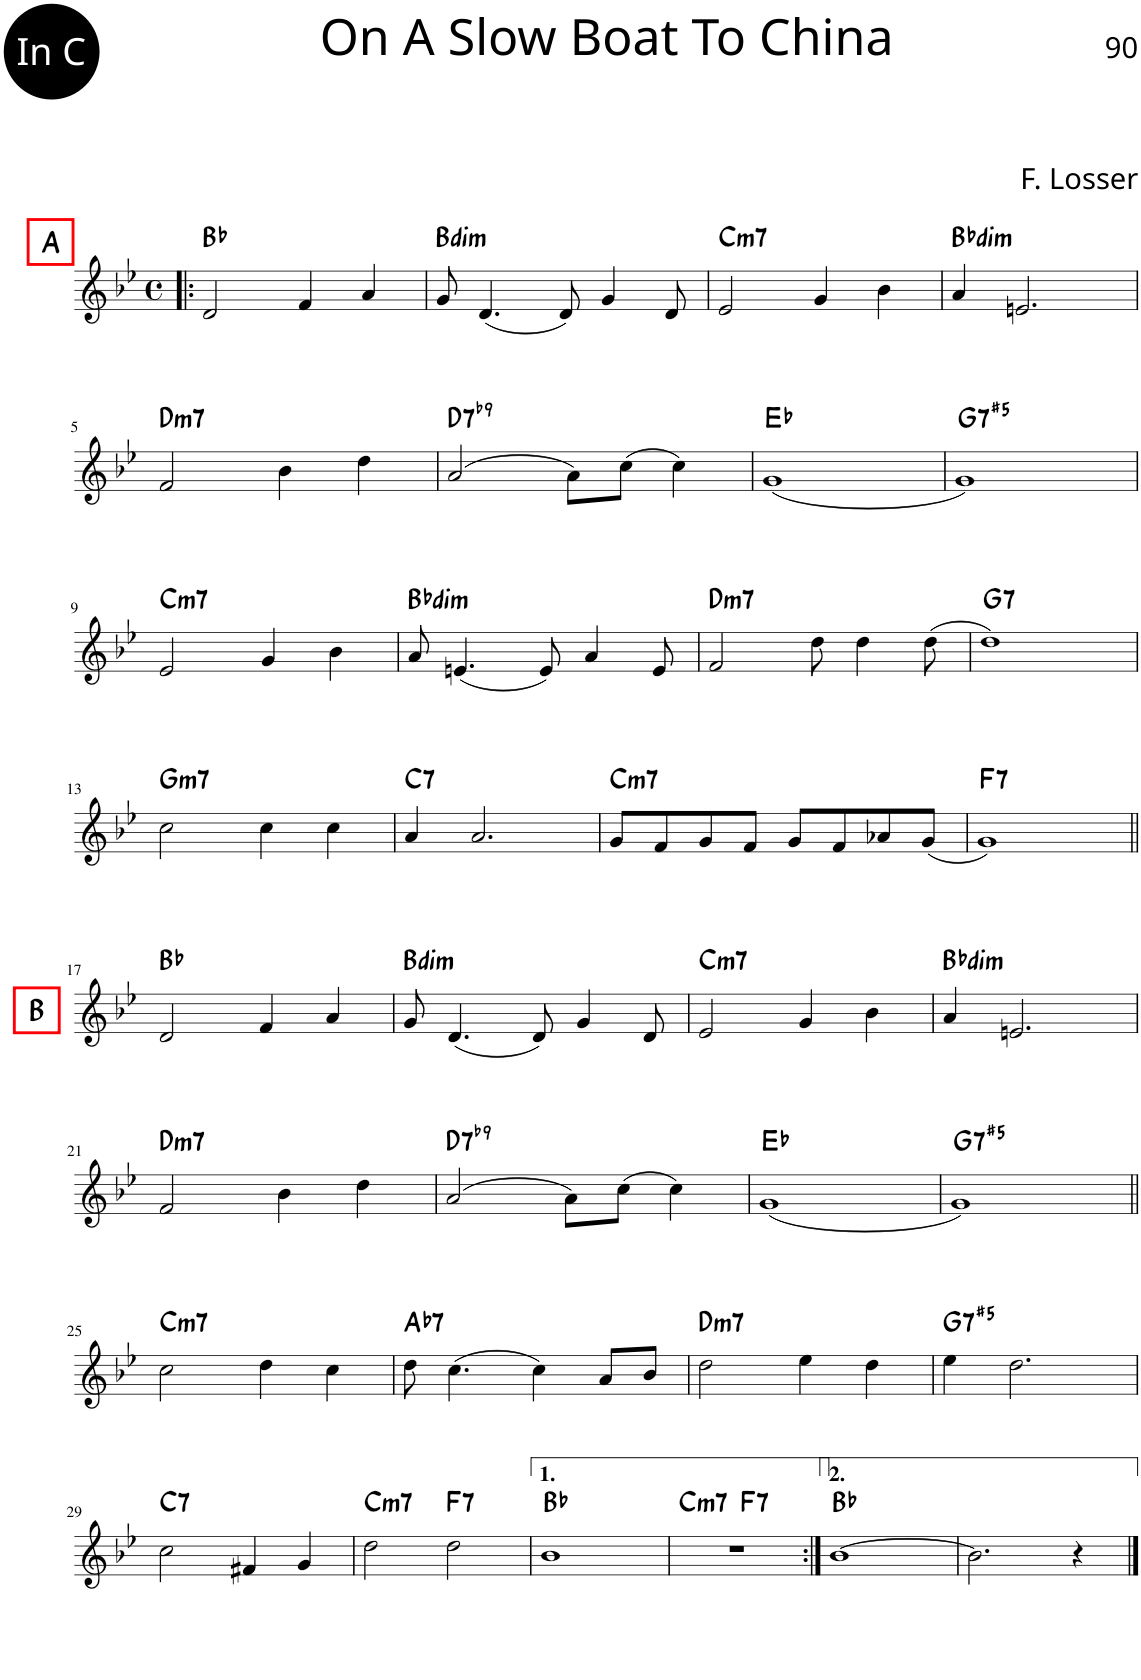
**kern	**harte
*part1	*part1
*staff1	*
*I"Piano	*
*I'Pno	*
*clefG2	*
*k[b-e-]	*
*M4/4	*
*met(c)	*
=1!|:	=1!|:
!LO:TX:a:B:t=A	!
2d/	Bb:maj
4f/	.
4a/	.
=2	=2
!	!LO:H:kt=dim
8g/	B:dim
(4.d/	.
8d/)	.
4g/	.
8d/	.
=3	=3
!	!LO:H:kt=m7
2e-/	C:min7
4g/	.
4b-\	.
=4	=4
!	!LO:H:kt=dim
4a/	Bb:dim
2.en/	.
!!LO:LB:g=z
=5	=5
!	!LO:H:kt=m7
2f/	D:min7
4b-\	.
4dd\	.
=6	=6
!	!LO:H:kt=7
(2a/	D:7(b9)
8a\L)	.
(8cc\J	.
4cc\)	.
=7	=7
(1g	Eb:maj
=8	=8
!	!LO:H:kt=7
1g)	G:(3,#5,b7)
!!LO:LB:g=z
=9	=9
!	!LO:H:kt=m7
2e-/	C:min7
4g/	.
4b-\	.
=10	=10
!	!LO:H:kt=dim
8a/	Bb:dim
(4.en/	.
8e/)	.
4a/	.
8e/	.
=11	=11
!	!LO:H:kt=m7
2f/	D:min7
8dd\	.
4dd\	.
(8dd\	.
=12	=12
!	!LO:H:kt=7
1dd)	G:7
!!LO:LB:g=z
=13	=13
!	!LO:H:kt=m7
2cc\	G:min7
4cc\	.
4cc\	.
=14	=14
!	!LO:H:kt=7
4a/	C:7
2.a/	.
=15	=15
!	!LO:H:kt=m7
8g/L	C:min7
8f/	.
8g/	.
8f/J	.
8g/L	.
8f/	.
8a-X/	.
(8g/J	.
=16	=16
!	!LO:H:kt=7
1g)	F:7
!!LO:LB:g=z
=17||	=17||
!LO:TX:a:B:t=B	!
2d/	Bb:maj
4f/	.
4a/	.
=18	=18
!	!LO:H:kt=dim
8g/	B:dim
(4.d/	.
8d/)	.
4g/	.
8d/	.
=19	=19
!	!LO:H:kt=m7
2e-/	C:min7
4g/	.
4b-\	.
=20	=20
!	!LO:H:kt=dim
4a/	Bb:dim
2.en/	.
!!LO:LB:g=z
=21	=21
!	!LO:H:kt=m7
2f/	D:min7
4b-\	.
4dd\	.
=22	=22
!	!LO:H:kt=7
(2a/	D:7(b9)
8a\L)	.
(8cc\J	.
4cc\)	.
=23	=23
(1g	Eb:maj
=24	=24
!	!LO:H:kt=7
1g)	G:(3,#5,b7)
!!LO:LB:g=z
=25||	=25||
!	!LO:H:kt=m7
2cc\	C:min7
4dd\	.
4cc\	.
=26	=26
!	!LO:H:kt=7
8dd\	Ab:7
(4.cc\	.
4cc\)	.
8a/L	.
8b-/J	.
=27	=27
!	!LO:H:kt=m7
2dd\	D:min7
4ee-\	.
4dd\	.
=28	=28
!	!LO:H:kt=7
4ee-\	G:(3,#5,b7)
2.dd\	.
!!LO:LB:g=z
=29	=29
!	!LO:H:kt=7
2cc\	C:7
4f#X/	.
4g/	.
=30	=30
!	!LO:H:kt=m7
2dd\	C:min7
!	!LO:H:kt=7
2dd\	F:7
=31	=31
1b-	Bb:maj
=32	=32
!	!LO:H:kt=m7
*^	*
1r	2ryy	C:min7
!	!	!LO:H:kt=7
.	2ryy	F:7
*v	*v	*
=33:|!	=33:|!
[1b-	Bb:maj
=34	=34
2.b-\]	.
4r	.
==	==
*-	*-
